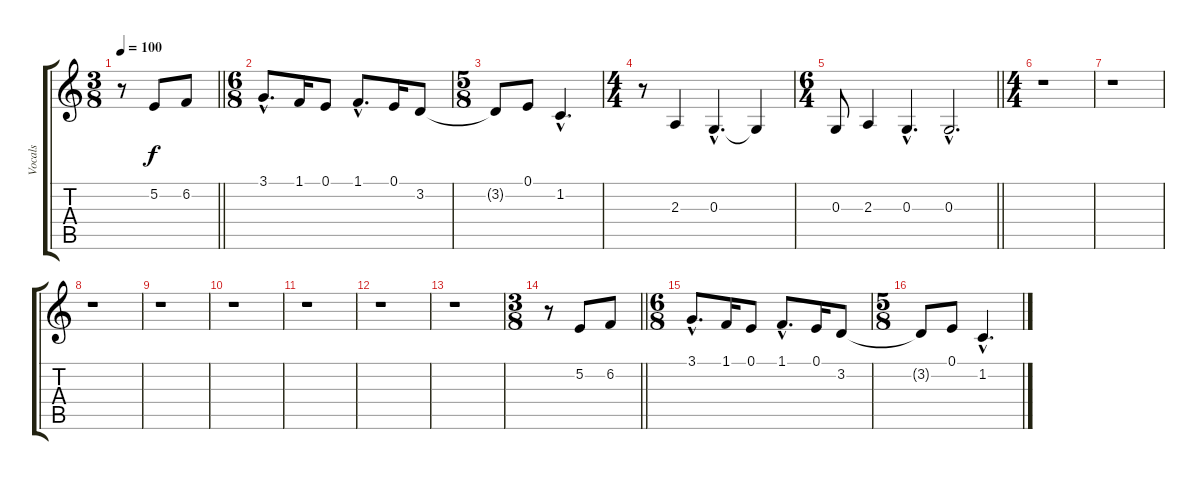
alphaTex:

\track ("Vocals" "Vocals") {instrument acousticgrandpiano}
\staff {score tabs}
\tuning (E4 B3 G3 D3 A2 E2) {hide}
\ts (3 8)
\tempo 100
\clef g2
\barLineRight lightlight
\ks c
r.8{dy f} 5.2.8 6.2.8 |
\ts (6 8)
3.1{hac}.8{d} 1.1.16 0.1.8 1.1{hac}.8{d} 0.1.16 3.2.8 |
\ts (5 8)
3.2{t}.8 0.1.8 1.2{hac}.4{d} |
\ts (4 4)
r.8 2.3.4 0.3{hac}.4{d} 0.3{t}.4 |
\ts (6 4)
\barLineRight lightlight
0.3.8 2.3.4 0.3{hac}.4{d} 0.3{hac}.2{d} |
\ts (4 4)
r.1 |
r.1 |
r.1 |
r.1 |
r.1 |
r.1 |
r.1 |
r.1 |
\ts (3 8)
\barLineRight lightlight
r.8 5.2.8 6.2.8 |
\ts (6 8)
3.1{hac}.8{d} 1.1.16 0.1.8 1.1{hac}.8{d} 0.1.16 3.2.8 |
\ts (5 8)
3.2{t}.8 0.1.8 1.2{hac}.4{d}
